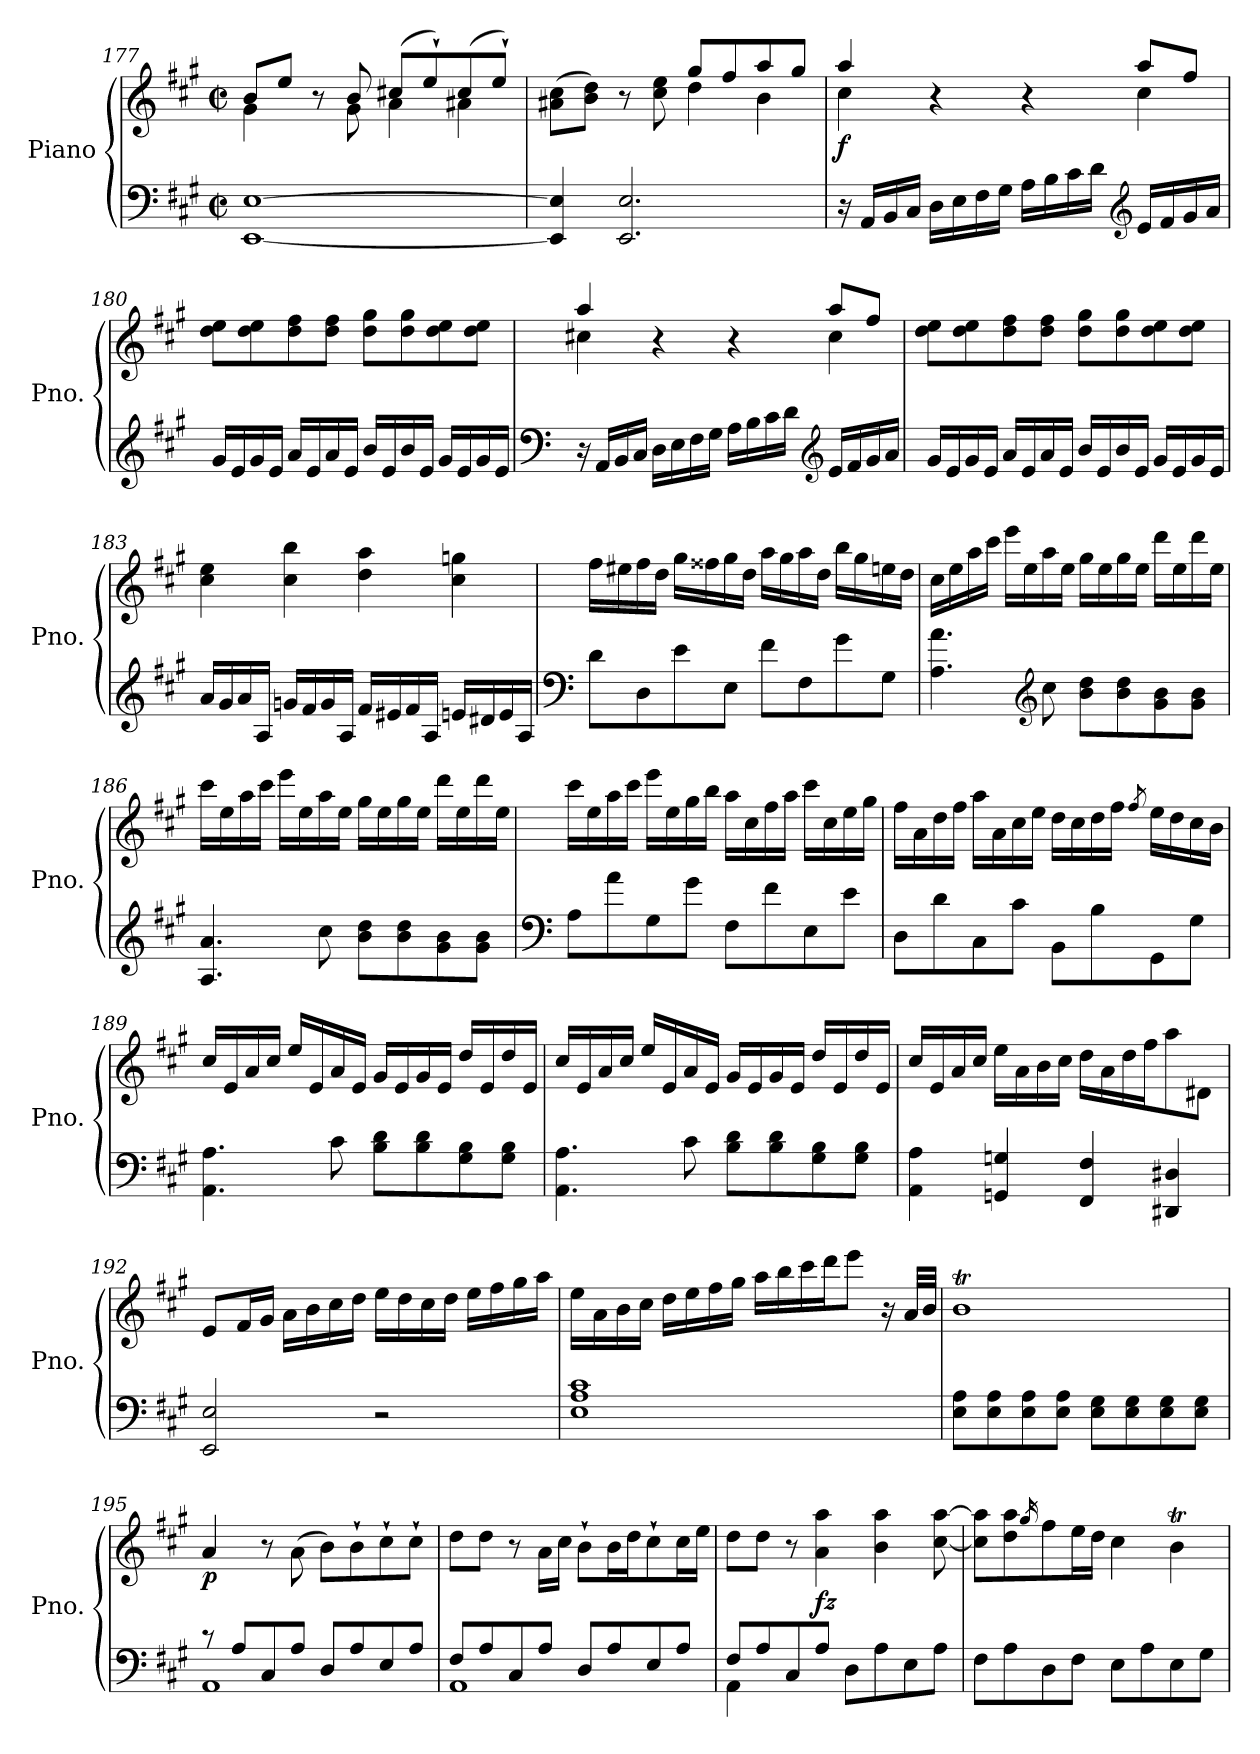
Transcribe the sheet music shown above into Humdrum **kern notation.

**kern	**kern	**dynam
*part1	*part1	*part1
*staff2	*staff1	*staff1/2
*I"Piano	*	*
*I'Pno.	*	*
*clefF4	*clefG2	*
*k[f#c#g#]	*k[f#c#g#]	*
*A:	*A:	*
*M2/2	*M2/2	*
*met(c|)	*met(c|)	*
=177	=177	=177
*	*^	*
[1EE [1E	8b/L	4g#\	.
.	8ee/J	.	.
.	8r	8ryy	.
.	8b/	8g#\	.
.	(8cc#X/L	4a\	.
.	8ee`/)	.	.
.	(8cc#/	4a#X\	.
.	8ee`/J)	.	.
=178	=178	=178	=178
4EE/] 4E/]	(8a#X\ 8cc#\L	2ryy	.
.	8b\ 8dd\J)	.	.
2.EE/ 2.E/	8r	.	.
.	8cc#\ 8ee\	.	.
.	8gg#/L	4dd\	.
.	8ff#/	.	.
.	8aa/	4b\	.
.	8gg#/J	.	.
!!LO:LB:g=z	!!
=179	=179	=179	=179
!	!	!	!LO:DY:b
16r	4aa/	4cc#\	f
16AA/LL	.	.	.
16BB/	.	.	.
16C#/JJ	.	.	.
16D\LL	4r	4ryy	.
16E\	.	.	.
16F#\	.	.	.
16G#\JJ	.	.	.
16A\LL	4r	4ryy	.
16B\	.	.	.
16c#\	.	.	.
16d\JJ	.	.	.
*clefG2	*	*	*
16e/LL	8aa/L	4cc#\	.
16f#/	.	.	.
16g#/	8ff#/J	.	.
16a/JJ	.	.	.
*	*v	*v	*
=180	=180	=180
16g#/LL	8dd\ 8ee\L	.
16e/	.	.
16g#/	8dd\ 8ee\	.
16e/JJ	.	.
16a/LL	8dd\ 8ff#\	.
16e/	.	.
16a/	8dd\ 8ff#\J	.
16e/JJ	.	.
16b/LL	8dd\ 8gg#\L	.
16e/	.	.
16b/	8dd\ 8gg#\	.
16e/JJ	.	.
16g#/LL	8dd\ 8ee\	.
16e/	.	.
16g#/	8dd\ 8ee\J	.
16e/JJ	.	.
!!LO:LB:g=z
=181	=181	=181
*clefF4	*	*
*	*^	*
16r	4aa/	4cc#X\	.
16AA/LL	.	.	.
16BB/	.	.	.
16C#/JJ	.	.	.
16D\LL	4r	4ryy	.
16E\	.	.	.
16F#\	.	.	.
16G#\JJ	.	.	.
16A\LL	4r	4ryy	.
16B\	.	.	.
16c#\	.	.	.
16d\JJ	.	.	.
*clefG2	*	*	*
16e/LL	8aa/L	4cc#\	.
16f#/	.	.	.
16g#/	8ff#/J	.	.
16a/JJ	.	.	.
*	*v	*v	*
=182	=182	=182
16g#/LL	8dd\ 8ee\L	.
16e/	.	.
16g#/	8dd\ 8ee\	.
16e/JJ	.	.
16a/LL	8dd\ 8ff#\	.
16e/	.	.
16a/	8dd\ 8ff#\J	.
16e/JJ	.	.
16b/LL	8dd\ 8gg#\L	.
16e/	.	.
16b/	8dd\ 8gg#\	.
16e/JJ	.	.
16g#/LL	8dd\ 8ee\	.
16e/	.	.
16g#/	8dd\ 8ee\J	.
16e/JJ	.	.
!!LO:LB:g=z
=183	=183	=183
16a/LL	4cc#\ 4ee\	.
16g#/	.	.
16a/	.	.
16A/JJ	.	.
16gn/LL	4cc#\ 4bb\	.
16f#/	.	.
16g/	.	.
16A/JJ	.	.
16f#/LL	4dd\ 4aa\	.
16e#X/	.	.
16f#/	.	.
16A/JJ	.	.
16en/LL	4cc#\ 4ggn\	.
16d#X/	.	.
16e/	.	.
16A/JJ	.	.
=184	=184	=184
*clefF4	*	*
8d\L	16ff#\LL	.
.	16ee#X\	.
8D\	16ff#\	.
.	16dd\JJ	.
8e\	16gg#\LL	.
.	16ff##X\	.
8E\J	16gg#\	.
.	16dd\JJ	.
8f#\L	16aa\LL	.
.	16gg#\	.
8F#\	16aa\	.
.	16dd\JJ	.
8g#\	16bb\LL	.
.	16gg#\	.
8G#\J	16een\	.
.	16dd\JJ	.
!!LO:LB:g=z
=185	=185	=185
4.A\ 4.a\	16cc#\LL	.
.	16ee\	.
.	16aa\	.
.	16ccc#\JJ	.
*clefG2	*	*
.	16eee\LL	.
.	16ee\	.
8cc#\	16aa\	.
.	16ee\JJ	.
8b\ 8dd\L	16gg#\LL	.
.	16ee\	.
8b\ 8dd\	16gg#\	.
.	16ee\JJ	.
8g#\ 8b\	16ddd\LL	.
.	16ee\	.
8g#\ 8b\J	16ddd\	.
.	16ee\JJ	.
=186	=186	=186
4.A/ 4.a/	16ccc#\LL	.
.	16ee\	.
.	16aa\	.
.	16ccc#\JJ	.
.	16eee\LL	.
.	16ee\	.
8cc#\	16aa\	.
.	16ee\JJ	.
8b\ 8dd\L	16gg#\LL	.
.	16ee\	.
8b\ 8dd\	16gg#\	.
.	16ee\JJ	.
8g#\ 8b\	16ddd\LL	.
.	16ee\	.
8g#\ 8b\J	16ddd\	.
.	16ee\JJ	.
!!LO:LB:g=z
=187	=187	=187
*clefF4	*	*
8A\L	16ccc#\LL	.
.	16ee\	.
8a\	16aa\	.
.	16ccc#\JJ	.
8G#\	16eee\LL	.
.	16ee\	.
8g#\J	16gg#\	.
.	16bb\JJ	.
8F#\L	16aa\LL	.
.	16cc#\	.
8f#\	16ff#\	.
.	16aa\JJ	.
8E\	16ccc#\LL	.
.	16cc#\	.
8e\J	16ee\	.
.	16gg#\JJ	.
!!LO:PB:g=z
=188	=188	=188
8D\L	16ff#\LL	.
.	16a\	.
8d\	16dd\	.
.	16ff#\JJ	.
8C#\	16aa\LL	.
.	16a\	.
8c#\J	16cc#\	.
.	16ee\JJ	.
8BB\L	16dd\LL	.
.	16cc#\	.
8B\	16dd\	.
.	16ff#\JJ	.
.	8qff#/	.
8GG#\	16ee\LL	.
.	16dd\	.
8G#\J	16cc#\	.
.	16b\JJ	.
=189	=189	=189
4.AA\ 4.A\	16cc#/LL	.
.	16e/	.
.	16a/	.
.	16cc#/JJ	.
.	16ee/LL	.
.	16e/	.
8c#\	16a/	.
.	16e/JJ	.
8B\ 8d\L	16g#/LL	.
.	16e/	.
8B\ 8d\	16g#/	.
.	16e/JJ	.
8G#\ 8B\	16dd/LL	.
.	16e/	.
8G#\ 8B\J	16dd/	.
.	16e/JJ	.
=190	=190	=190
4.AA\ 4.A\	16cc#/LL	.
.	16e/	.
.	16a/	.
.	16cc#/JJ	.
.	16ee/LL	.
.	16e/	.
8c#\	16a/	.
.	16e/JJ	.
8B\ 8d\L	16g#/LL	.
.	16e/	.
8B\ 8d\	16g#/	.
.	16e/JJ	.
8G#\ 8B\	16dd/LL	.
.	16e/	.
8G#\ 8B\J	16dd/	.
.	16e/JJ	.
!!LO:LB:g=z
=191	=191	=191
4AA\ 4A\	16cc#/LL	.
.	16e/	.
.	16a/	.
.	16cc#/JJ	.
4GGn/ 4Gn/	16ee\LL	.
.	16a\	.
.	16b\	.
.	16cc#\JJ	.
4FF#/ 4F#/	16dd\LL	.
.	16a\	.
.	16dd\	.
.	16ff#\J	.
4DD#X/ 4D#X/	8aa\	.
.	8d#X\J	.
=192	=192	=192
2EE/ 2E/	8e/L	.
.	16f#/L	.
.	16g#/JJ	.
.	16a\LL	.
.	16b\	.
.	16cc#\	.
.	16dd\JJ	.
2r	16ee\LL	.
.	16dd\	.
.	16cc#\	.
.	16dd\JJ	.
.	16ee\LL	.
.	16ff#\	.
.	16gg#\	.
.	16aa\JJ	.
=193	=193	=193
1E 1A 1c#	16ee\LL	.
.	16a\	.
.	16b\	.
.	16cc#\JJ	.
.	16dd\LL	.
.	16ee\	.
.	16ff#\	.
.	16gg#\JJ	.
.	16aa\LL	.
.	16bb\	.
.	16ccc#\	.
.	16ddd\J	.
.	8eee\J	.
.	16r	.
.	32a/LLL	.
.	32b/JJJ	.
!!LO:LB:g=z
=194	=194	=194
8E\ 8A\L	1bT	.
8E\ 8A\	.	.
8E\ 8A\	.	.
8E\ 8A\J	.	.
8E\ 8G#\L	.	.
8E\ 8G#\	.	.
8E\ 8G#\	.	.
8E\ 8G#\J	.	.
=195	=195	=195
*^	*	*
!	!	!	!LO:DY:b
8r	1AA	4a/	p
8A/L	.	.	.
8C#/	.	8r	.
8A/J	.	(8a\	.
8D/L	.	8b\L)	.
8A/	.	8b`\	.
8E/	.	8cc#`\	.
8A/J	.	8cc#`\J	.
=196	=196	=196	=196
8F#/L	1AA	8dd\L	.
8A/	.	8dd\J	.
8C#/	.	8r	.
8A/J	.	16a\LL	.
.	.	16cc#\JJ	.
8D/L	.	8b`\L	.
8A/	.	16b\L	.
.	.	16dd\J	.
8E/	.	8cc#`\	.
8A/J	.	16cc#\L	.
.	.	16ee\JJ	.
=197	=197	=197	=197
8F#/L	4AA\	8dd\L	.
8A/	.	8dd\J	.
8C#/	4ryy	8r	.
!	!	!	!LO:DY:b
8A/J	.	4a\ 4aa\	fz
8D\L	2ryy	.	.
8A\	.	4b\ 4aa\	.
8E\	.	.	.
8A\J	.	[8cc#\ [8aa\	.
*v	*v	*	*
!!LO:LB:g=z
=198	=198	=198
8F#\L	8cc#\] 8aa\]L	.
8A\	8dd\ 8aa\	.
.	16qgg#/	.
8D\	8ff#\	.
8F#\J	16ee\L	.
.	16dd\JJ	.
8E\L	4cc#\	.
8A\	.	.
8E\	4bT\	.
8G#\J	.	.
=	=	=
*-	*-	*-
